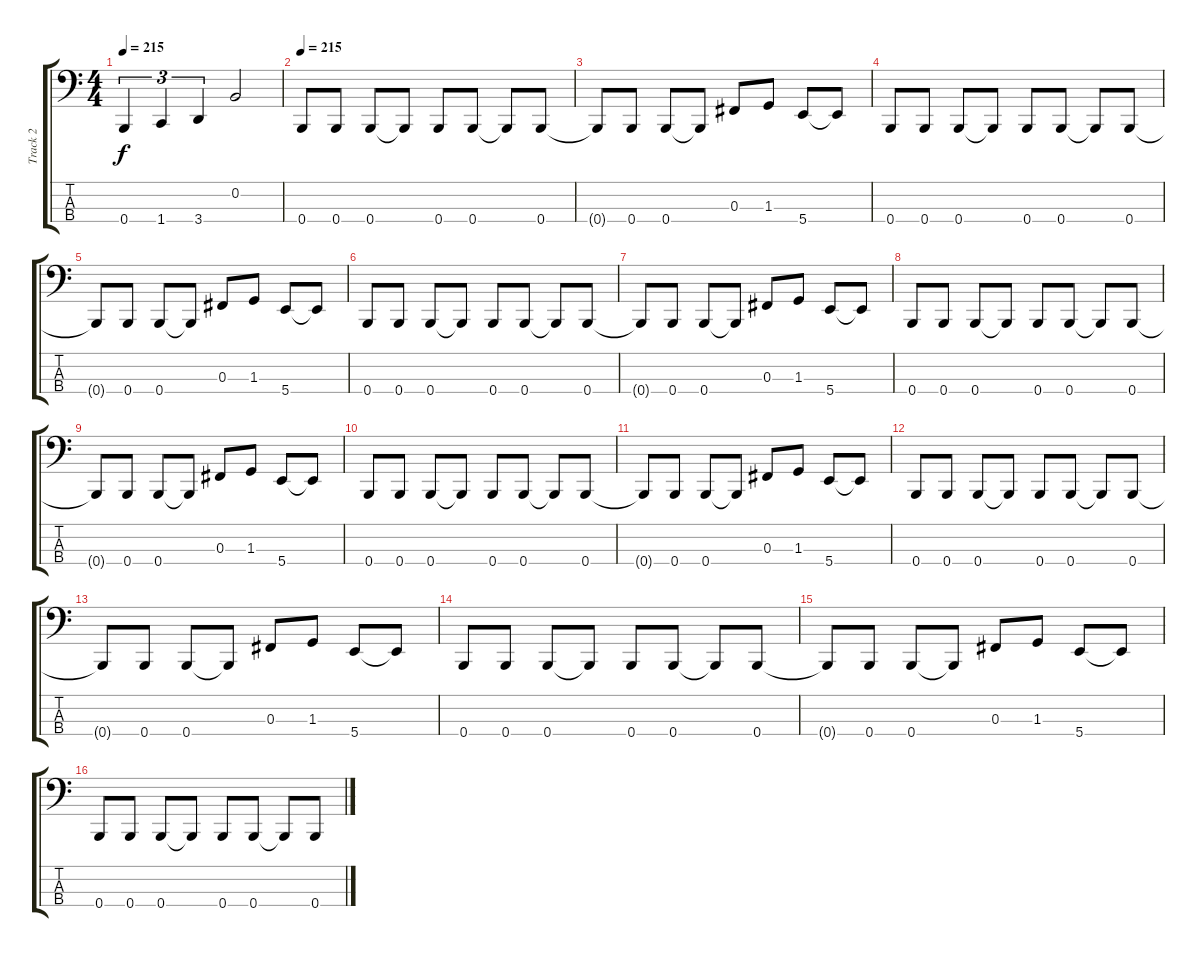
\track ("Track 2" "Track 2") {instrument electricbassfinger}
\staff {score tabs}
\tuning (E2 B1 Gb1 B0) {hide}
\ts (4 4)
\tempo 215
\clef f4
\ks c
0.4.4{tu (3 2) dy f} 1.4.4{tu (3 2)} 3.4.4{tu (3 2)} 0.2.2 |
\tempo 215
0.4.8 0.4.8 0.4.8 0.4{t}.8 0.4.8 0.4.8 0.4{t}.8 0.4.8 |
0.4{t}.8 0.4.8 0.4.8 0.4{t}.8 0.3.8 1.3.8 5.4.8 5.4{t}.8 |
0.4.8 0.4.8 0.4.8 0.4{t}.8 0.4.8 0.4.8 0.4{t}.8 0.4.8 |
0.4{t}.8 0.4.8 0.4.8 0.4{t}.8 0.3.8 1.3.8 5.4.8 5.4{t}.8 |
0.4.8 0.4.8 0.4.8 0.4{t}.8 0.4.8 0.4.8 0.4{t}.8 0.4.8 |
0.4{t}.8 0.4.8 0.4.8 0.4{t}.8 0.3.8 1.3.8 5.4.8 5.4{t}.8 |
0.4.8 0.4.8 0.4.8 0.4{t}.8 0.4.8 0.4.8 0.4{t}.8 0.4.8 |
0.4{t}.8 0.4.8 0.4.8 0.4{t}.8 0.3.8 1.3.8 5.4.8 5.4{t}.8 |
0.4.8 0.4.8 0.4.8 0.4{t}.8 0.4.8 0.4.8 0.4{t}.8 0.4.8 |
0.4{t}.8 0.4.8 0.4.8 0.4{t}.8 0.3.8 1.3.8 5.4.8 5.4{t}.8 |
0.4.8 0.4.8 0.4.8 0.4{t}.8 0.4.8 0.4.8 0.4{t}.8 0.4.8 |
0.4{t}.8 0.4.8 0.4.8 0.4{t}.8 0.3.8 1.3.8 5.4.8 5.4{t}.8 |
0.4.8 0.4.8 0.4.8 0.4{t}.8 0.4.8 0.4.8 0.4{t}.8 0.4.8 |
0.4{t}.8 0.4.8 0.4.8 0.4{t}.8 0.3.8 1.3.8 5.4.8 5.4{t}.8 |
0.4.8 0.4.8 0.4.8 0.4{t}.8 0.4.8 0.4.8 0.4{t}.8 0.4.8
